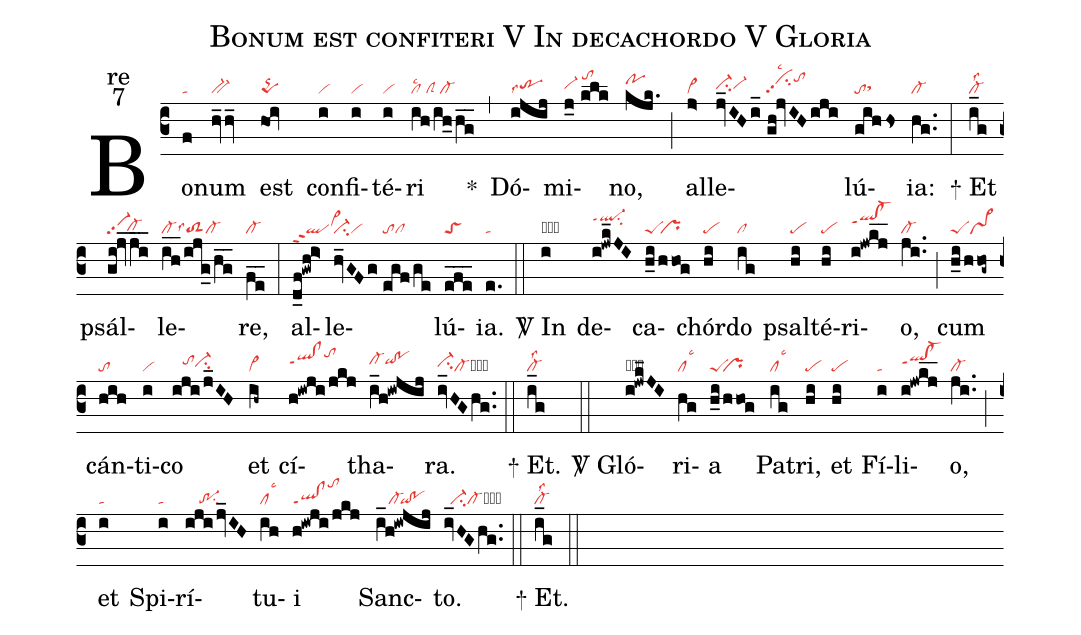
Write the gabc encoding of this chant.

name:Bonum est confiteri V In decachordo V Gloria;
office-part:re;
mode:7;
nabc-lines:1;
%%
(c3) Bo(f|ta)num(hv_hv_|bv-) est(hoi|pqS) con(i|vi)fi(i|vi)té(i|vi)ri(ih/ih_hg__|cllsc2/clS/cl-) <sp>*</sp>(,)
Dó(ijij|trhhlss7)mi(j_0//klk|vi-hh/tohl)no,(kjk.|pohj) (;)
al(j>|vi>)le(jv_IHi_1|ci-hhvi-hh|//gh!jvIHiji|cihjpp2lsc2tohk)lú(gihhs|tosthh)ia:(hg..|cl-) (:)

<sp>+</sp> Et(i_g|cl-lss2) psál(gi@jv_ji__|vi-pp2`cl-hg)le(ih__/ijg_/hg__|cl-lss6toS2cl-)re,(fe__|cl-) (:)
al(d_f!gwh!i>|qlppt2vi>hi)le(hv_GFg//|ci-vi|egf/ge|tocl)lú(efe___|toS)ia.(e.|ta) (::)

<sp>V/</sp> In(i|obtahh) de(i!jwk_JI|ql-hkppt1su2)ca(h_i/hhog|peS`pr)chór(hi|pe)do(ig|cl)
psal(hi|pe)té(hi|pe)ri(i!jwkj__|qlhj!cl-hjppt1)o,(ji..|cl-) (;)
cum(h_i/hhog~|peSvs>) cán(hih|to)ti(i|vi)co(iji/j_IH|///tohici-hh) et(ih~|vi>)
cí(h!iwji/jkj|qlhi!clhippt1tohl)tha(i_h!iwjij|cl-hiqihi!pohi)ra.(iv_HGhg..|ci-hhcl-cb) (::)

<sp>+</sp> Et.(i_g|cl-lss2) (::)

<sp>V/</sp> Gló(i!jwk_JI|obql-hjppt1su2)ri(hg|cllsc3)a(h_i/hhog|peS``pr) Pa(ig|cllsc3)tri,(hi|pe)
et(hi|pe) Fí(i|ta)li(i!jwkj__|qlhi!cl-hippt1)o,(ji..|cl-) (;)
et(i|ta) Spi(i|ta)rí(ijijv_IH|////tr-1su2)tu(ih|cllsc3)i(h!iwji/jkj|ql!clppt1tohm)
Sanc(i_h!iwjij|////cl-`qi!po)to.(iv_HGhg..|//ci-cl-cb) (::)

<sp>+</sp> Et.(i_g|cl-lss2) (::)
